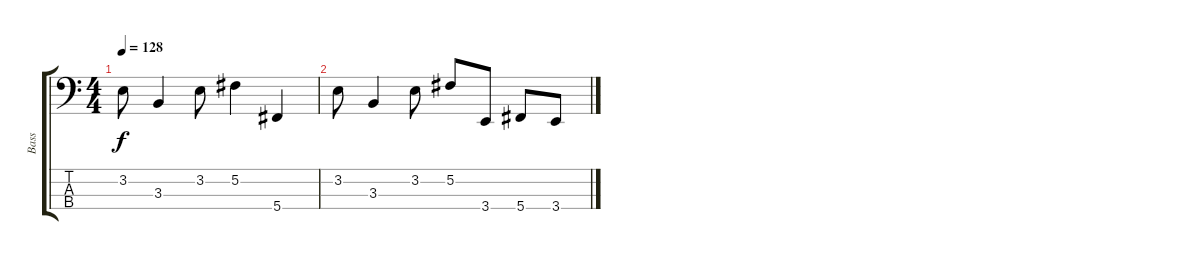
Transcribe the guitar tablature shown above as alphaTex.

\track ("Bass" "Bass") {instrument electricbassfinger}
\staff {score tabs}
\tuning (Gb2 Db2 Ab1 Db1) {hide}
\ts (4 4)
\tempo 128
\clef f4
\ks c
3.2.8{dy f} 3.3.4 3.2.8 5.2.4 5.4.4 |
3.2.8 3.3.4 3.2.8 5.2.8 3.4.8 5.4.8 3.4.8
